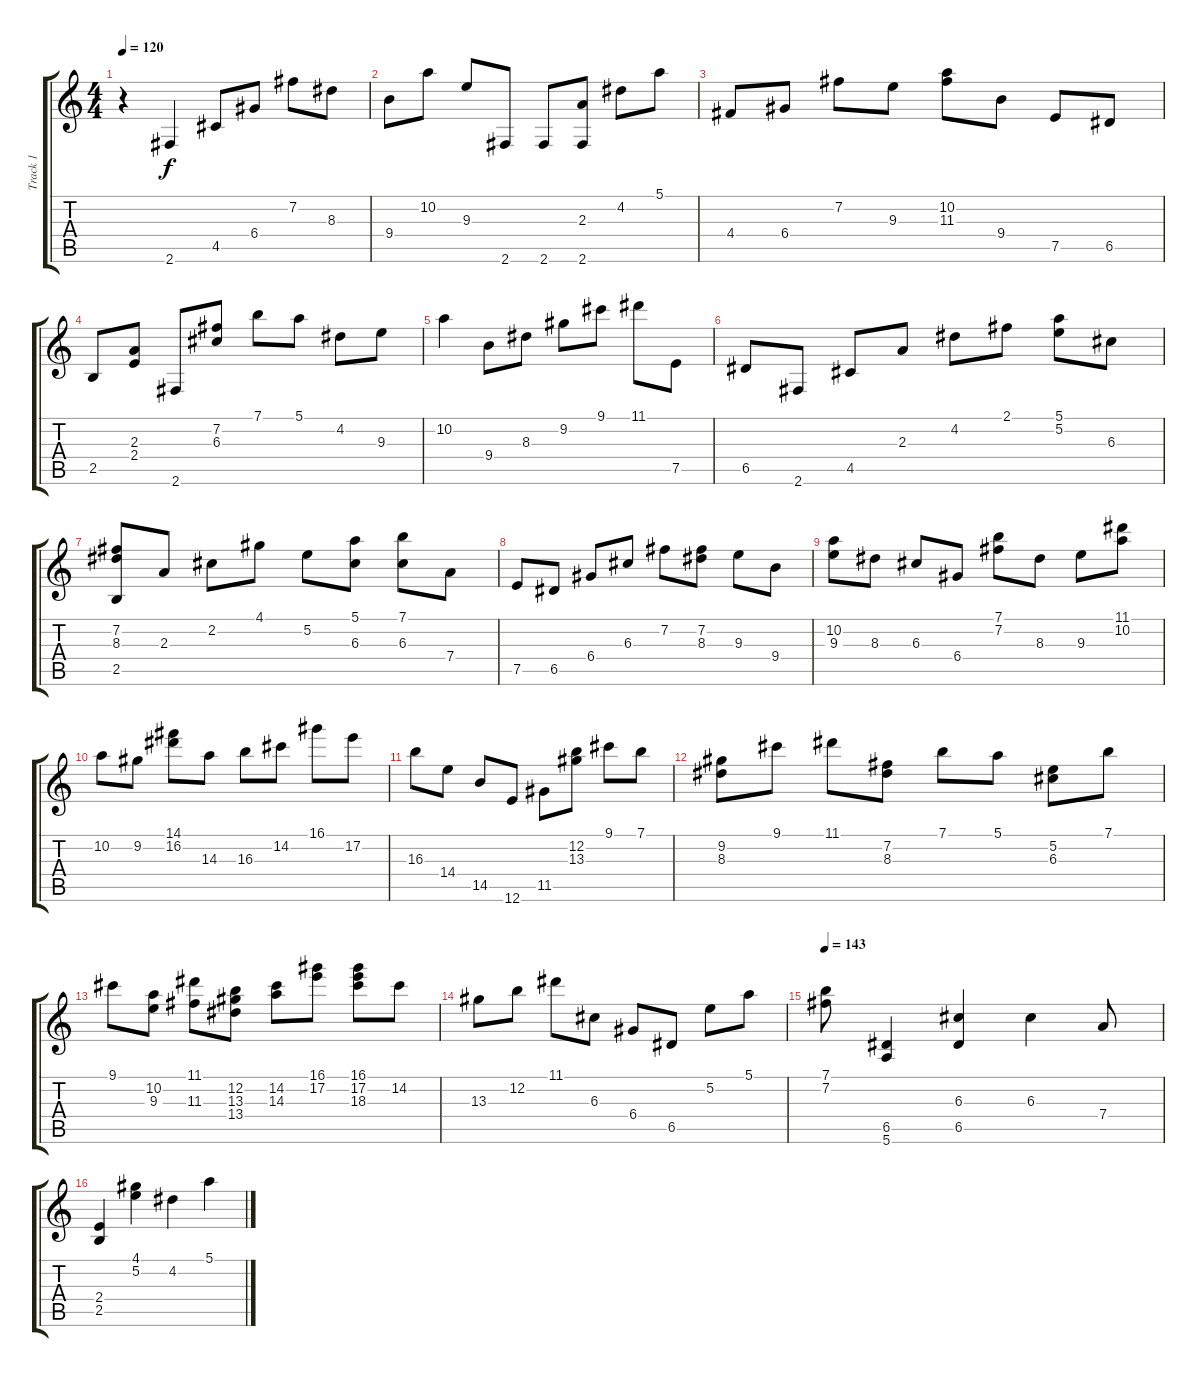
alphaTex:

\track ("Track 1" "Track 1") {instrument acousticguitarnylon}
\staff {score tabs}
\tuning (E4 B3 G3 D3 A2 E2) {hide}
\ts (4 4)
\tempo 120
\clef g2
\ks c
r.4{dy f instrument acousticguitarnylon} 2.6.4 4.5.8 6.4.8 7.2.8 8.3.8 |
9.4.8 10.2.8 9.3.8 2.6.8 2.6.8 (2.3 2.6).8 4.2.8 5.1.8 |
4.4.8 6.4.8 7.2.8 9.3.8 (10.2 11.3).8 9.4.8 7.5.8 6.5.8 |
2.5.8 (2.3 2.4).8 2.6.8 (7.2 6.3).8 7.1.8 5.1.8 4.2.8 9.3.8 |
10.2.4 9.4.8 8.3.8 9.2.8 9.1.8 11.1.8 7.5.8 |
6.5.8 2.6.8 4.5.8 2.3.8 4.2.8 2.1.8 (5.1 5.2).8 6.3.8 |
(7.2 8.3 2.5).8 2.3.8 2.2.8 4.1.8 5.2.8 (5.1 6.3).8 (7.1 6.3).8 7.4.8 |
7.5.8 6.5.8 6.4.8 6.3.8 7.2.8 (7.2 8.3).8 9.3.8 9.4.8 |
(10.2 9.3).8 8.3.8 6.3.8 6.4.8 (7.1 7.2).8 8.3.8 9.3.8 (11.1 10.2).8 |
10.2.8 9.2.8 (14.1 16.2).8 14.3.8 16.3.8 14.2.8 16.1.8 17.2.8 |
16.3.8 14.4.8 14.5.8 12.6.8 11.5.8 (12.2 13.3).8 9.1.8 7.1.8 |
(9.2 8.3).8 9.1.8 11.1.8 (7.2 8.3).8 7.1.8 5.1.8 (5.2 6.3).8 7.1.8 |
9.1.8 (10.2 9.3).8 (11.1 11.3).8 (12.2 13.3 13.4).8 (14.2 14.3).8 (16.1 17.2).8 (16.1 17.2 18.3).8 14.2.8 |
13.3.8 12.2.8 11.1.8 6.3.8 6.4.8 6.5.8 5.2.8 5.1.8 |
\tempo 143
(7.1 7.2).8 (6.5 5.6).4 (6.3 6.5).4 6.3.4 7.4.8 |
(2.4 2.5).4 (4.1 5.2).4 4.2.4 5.1.4
